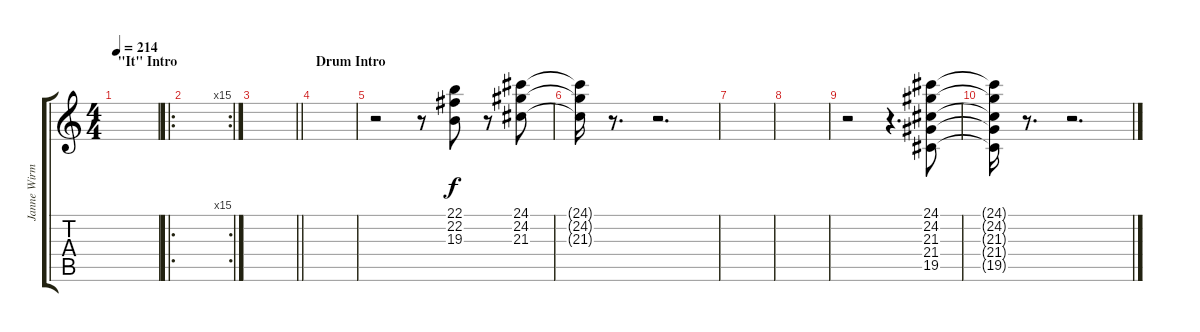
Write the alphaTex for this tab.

\track ("Janne Wirman" "Janne Wirm") {instrument churchorgan}
\staff {score tabs}
\tuning (Db4 Ab3 E3 B2 Gb2 Db2) {hide}
\ts (4 4)
\section ("" "\"It\" Intro")
\tempo 214
\clef g2
\ks c
|
\ro
\rc 15
|
\barLineRight lightlight
|
\section ("" "Drum Intro")
|
r.2 r.8 (22.1 22.2 19.3).8{volume 16} r.8 (24.1 24.2 21.3).8 |
(24.1{t} 24.2{t} 21.3{t}).16 r.8{d} r.2{d} |
|
|
r.2 r.4{d} (24.1 24.2 21.3 21.4 19.5).8{volume 16} |
(24.1{t} 24.2{t} 21.3{t} 21.4{t} 19.5{t}).16 r.8{d} r.2{d}
